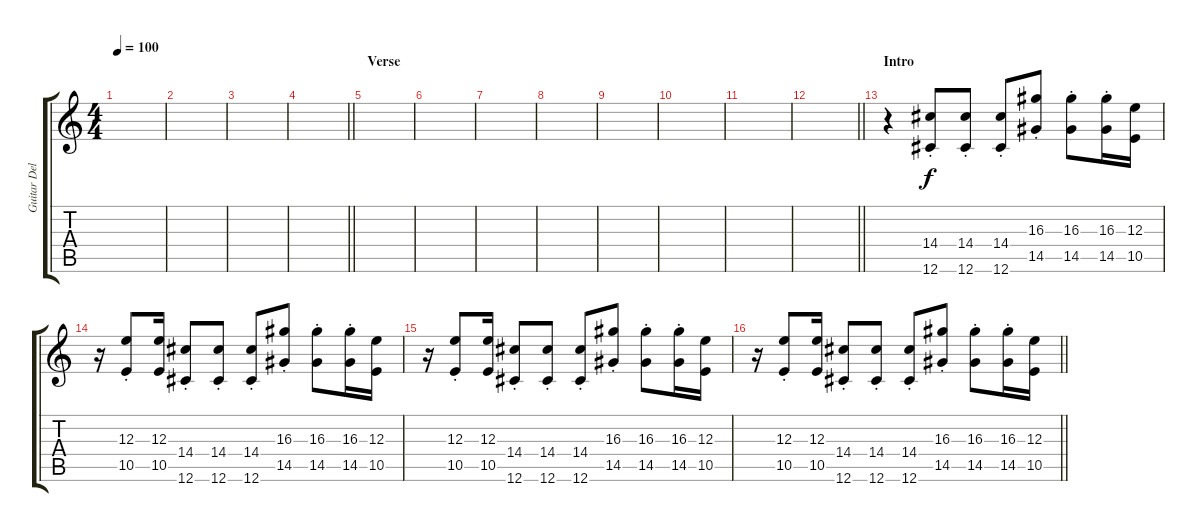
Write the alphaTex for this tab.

\track ("Guitar Delay 2" "Guitar Del") {instrument distortionguitar}
\staff {score tabs}
\tuning (Db4 Ab3 E3 B2 Gb2 Db2) {hide}
\ts (4 4)
\tempo 100
\clef g2
\ks c
|
|
|
\barLineRight lightlight
|
\section ("" "Verse")
|
|
|
|
|
|
|
\barLineRight lightlight
|
\section ("" "Intro")
r.4 (14.4{st} 12.6{st}).8 (14.4{st} 12.6{st}).8 (14.4{st} 12.6{st}).8 (16.3{st} 14.5{st}).8 (16.3{st} 14.5{st}).8 (16.3{st} 14.5{st}).16 (12.3 10.5).16 |
r.16 (12.3{st} 10.5{st}).8 (12.3 10.5).16 (14.4{st} 12.6{st}).8 (14.4{st} 12.6{st}).8 (14.4{st} 12.6{st}).8 (16.3{st} 14.5{st}).8 (16.3{st} 14.5{st}).8 (16.3{st} 14.5{st}).16 (12.3 10.5).16 |
r.16 (12.3{st} 10.5{st}).8 (12.3 10.5).16 (14.4{st} 12.6{st}).8 (14.4{st} 12.6{st}).8 (14.4{st} 12.6{st}).8 (16.3{st} 14.5{st}).8 (16.3{st} 14.5{st}).8 (16.3{st} 14.5{st}).16 (12.3 10.5).16 |
\barLineRight lightlight
r.16 (12.3{st} 10.5{st}).8 (12.3 10.5).16 (14.4{st} 12.6{st}).8 (14.4{st} 12.6{st}).8 (14.4{st} 12.6{st}).8 (16.3{st} 14.5{st}).8 (16.3{st} 14.5{st}).8 (16.3{st} 14.5{st}).16 (12.3 10.5).16
